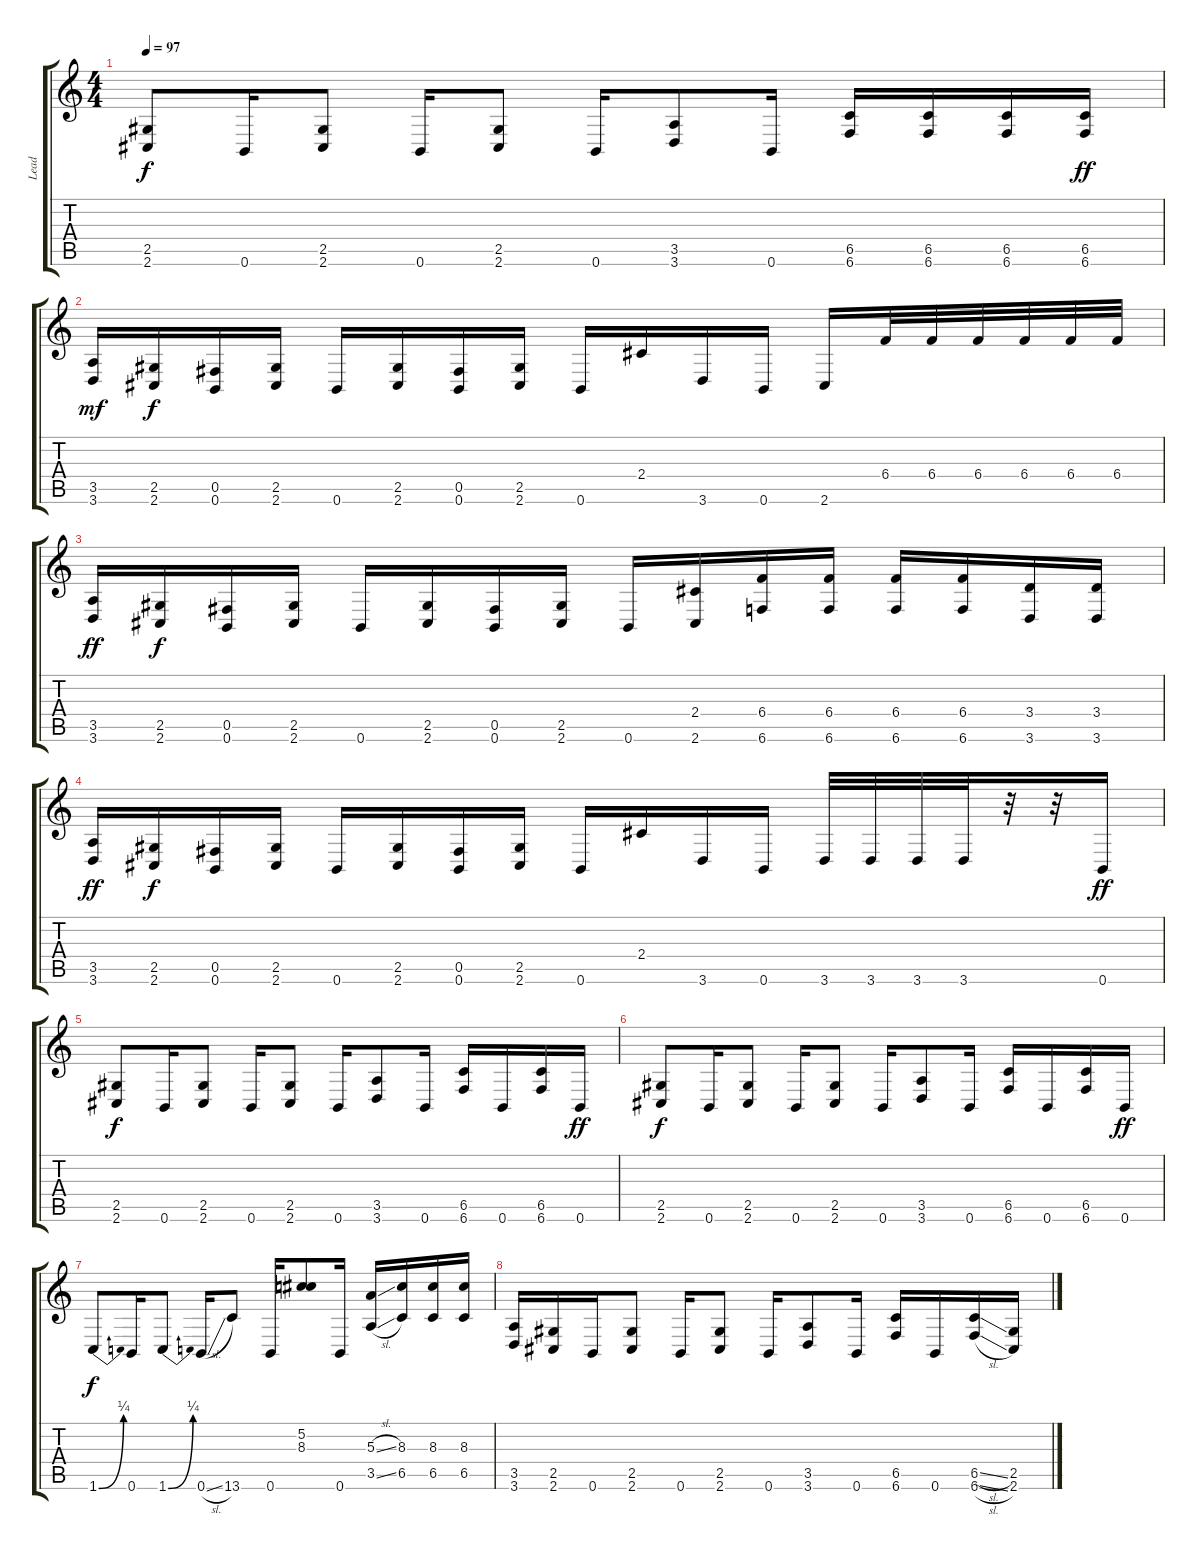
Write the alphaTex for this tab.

\track ("Lead" "Lead") {instrument distortionguitar}
\staff {score tabs}
\tuning (Db4 Ab3 E3 B2 Gb2 B1) {hide}
\ts (4 4)
\tempo 97
\clef g2
\ks c
(2.5 2.6).8{dy f} 0.6.16 (2.5 2.6).8 0.6.16 (2.5 2.6).8 0.6.16 (3.5 3.6).8 0.6.16 (6.5 6.6).16 (6.5 6.6).16 (6.5 6.6).16 (6.5 6.6).16{dy ff} |
(3.5 3.6).16{dy mf} (2.5 2.6).16{dy f} (0.5 0.6).16 (2.5 2.6).16 0.6.16 (2.5 2.6).16 (0.5 0.6).16 (2.5 2.6).16 0.6.16 2.4.16 3.6.16 0.6.16 2.6.16 6.4.32 6.4.32 6.4.32 6.4.32 6.4.32 6.4.32 |
(3.5 3.6).16{dy ff} (2.5 2.6).16{dy f} (0.5 0.6).16 (2.5 2.6).16 0.6.16 (2.5 2.6).16 (0.5 0.6).16 (2.5 2.6).16 0.6.16 (2.4 2.6).16 (6.4 6.6).16 (6.4 6.6).16 (6.4 6.6).16 (6.4 6.6).16 (3.4 3.6).16 (3.4 3.6).16 |
(3.5 3.6).16{dy ff} (2.5 2.6).16{dy f} (0.5 0.6).16 (2.5 2.6).16 0.6.16 (2.5 2.6).16 (0.5 0.6).16 (2.5 2.6).16 0.6.16 2.4.16 3.6.16 0.6.16 3.6.32 3.6.32 3.6.32 3.6.32 r.32 r.32 0.6.16{dy ff} |
(2.5 2.6).8{dy f} 0.6.16 (2.5 2.6).8 0.6.16 (2.5 2.6).8 0.6.16 (3.5 3.6).8 0.6.16 (6.5 6.6).16 0.6.16 (6.5 6.6).16 0.6.16{dy ff} |
(2.5 2.6).8{dy f} 0.6.16 (2.5 2.6).8 0.6.16 (2.5 2.6).8 0.6.16 (3.5 3.6).8 0.6.16 (6.5 6.6).16 0.6.16 (6.5 6.6).16 0.6.16{dy ff} |
1.6{be (bend 0 0 60 1)}.8{dy f} 0.6.16 1.6{be (bend 0 0 60 1)}.8 0.6{sl}.16 13.6.8 0.6.16 (5.2 8.3).8 0.6.16 (5.3{sl} 3.5{sl}).16 (8.3 6.5).16 (8.3 6.5).16 (8.3 6.5).16 |
(3.5 3.6).16 (2.5 2.6).16 0.6.16 (2.5 2.6).8 0.6.16 (2.5 2.6).8 0.6.16 (3.5 3.6).8 0.6.16 (6.5 6.6).16 0.6.16 (6.5{sl} 6.6{sl}).16 (2.5 2.6).16
